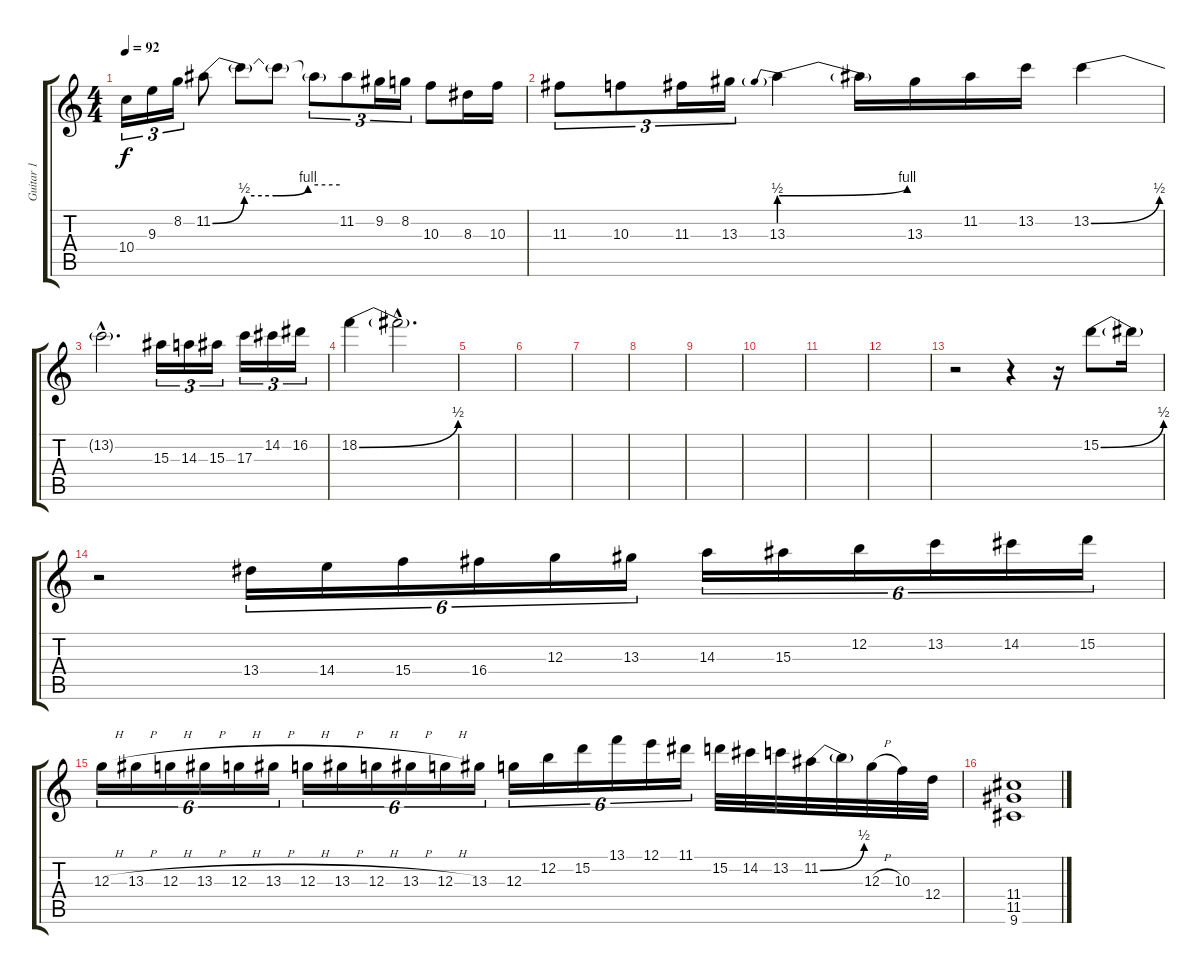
\track ("Guitar 1" "Guitar 1") {instrument overdrivenguitar}
\staff {score tabs}
\tuning (E4 B3 G3 D3 A2 E2) {hide}
\ts (4 4)
\tempo 92
\clef g2
\ks c
10.4.16{tu (3 2) dy f volume 13} 9.3.16{tu (3 2)} 8.2.16{tu (3 2)} 11.2{be (custom 0 0 15 2 30 2 45 4 60 4)}.8 11.2{t}.8 11.2{t}.8 11.2{t}.8{tu (3 2)} 11.2.8{tu (3 2)} 9.2.16{tu (3 2)} 8.2.16{tu (3 2)} 10.3.8 8.3.16 10.3.16 |
11.3.8{tu (3 2)} 10.3.8{tu (3 2)} 11.3.16{tu (3 2)} 13.3.16{tu (3 2)} 13.3{be (prebendbend 0 2 60 4)}.4 13.3{t}.16 13.3.16 11.2.16 13.2.16 13.2{be (bend 0 0 60 2)}.4 |
13.2{hac t}.2{d} 15.3.16{tu (3 2)} 14.3.16{tu (3 2)} 15.3.16{tu (3 2)} 17.3.16{tu (3 2)} 14.2.16{tu (3 2)} 16.2.16{tu (3 2)} |
18.2{be (bend 0 0 60 2)}.4 18.2{hac t}.2{d} |
|
|
|
|
|
|
|
|
r.2{volume 9} r.4 r.16 15.2{be (bend 0 0 60 2)}.8 15.2{t}.16 |
r.2 13.4.16{tu (6 4)} 14.4.16{tu (6 4)} 15.4.16{tu (6 4)} 16.4.16{tu (6 4)} 12.3.16{tu (6 4)} 13.3.16{tu (6 4)} 14.3.16{tu (6 4)} 15.3.16{tu (6 4)} 12.2.16{tu (6 4)} 13.2.16{tu (6 4)} 14.2.16{tu (6 4)} 15.2.16{tu (6 4)} |
12.3{h}.16{tu (6 4)} 13.3{h}.16{tu (6 4)} 12.3{h}.16{tu (6 4)} 13.3{h}.16{tu (6 4)} 12.3{h}.16{tu (6 4)} 13.3{h}.16{tu (6 4)} 12.3{h}.16{tu (6 4)} 13.3{h}.16{tu (6 4)} 12.3{h}.16{tu (6 4)} 13.3{h}.16{tu (6 4)} 12.3{h}.16{tu (6 4)} 13.3.16{tu (6 4)} 12.3.16{tu (6 4)} 12.2.16{tu (6 4)} 15.2.16{tu (6 4)} 13.1.16{tu (6 4)} 12.1.16{tu (6 4)} 11.1.16{tu (6 4)} 15.2.32 14.2.32 13.2.32 11.2{be (bend 0 0 60 2)}.32 11.2{t}.32 12.3{h}.32 10.3.32 12.4.32 |
(11.4 11.5 9.6).1
